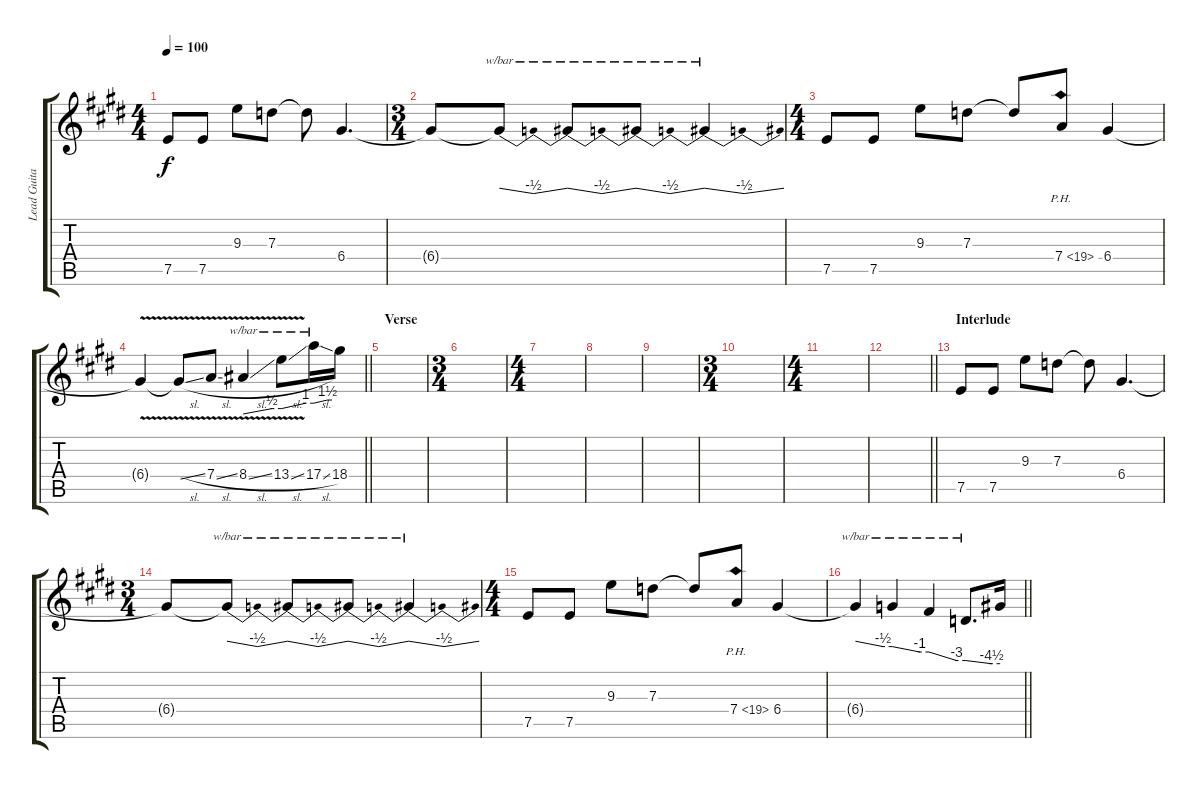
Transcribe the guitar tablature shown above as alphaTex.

\track ("Lead Guitar" "Lead Guita") {instrument distortionguitar}
\staff {score tabs}
\tuning (E4 B3 G3 D3 A2 E2) {hide}
\ts (4 4)
\tempo 100
\clef g2
\ks e
7.5.8{dy f} 7.5.8 9.3.8 7.3.8 7.3{t}.8 6.4.4{d} |
\ts (3 4)
6.4{t}.8 6.4{t}.8{tbe (dip default 0 0 30 -2 60 0)} 6.4{t}.8{tbe (dip default 0 0 30 -2 60 0)} 6.4{t}.8{tbe (dip default 0 0 30 -2 60 0)} 6.4{t}.4{tbe (dip default 0 0 30 -2 60 0)} |
\ts (4 4)
7.5.8 7.5.8 9.3.8 7.3.8 7.3{t}.8 7.4{ph 12}.8 6.4.4 |
\barLineRight lightlight
6.4{v t}.4 6.4{v sl t}.8 7.4{v sl}.8 8.4{v sl}.4{tbe (custom default 0 0 45 2 60 2)} 13.4{v sl}.8{tbe (custom default 0 2 45 4 60 4)} 17.4{sl}.16{tbe (custom default 0 4 45 6 60 6)} 18.4.16 |
\section ("" "Verse")
|
\ts (3 4)
|
\ts (4 4)
|
|
|
\ts (3 4)
|
\ts (4 4)
|
\barLineRight lightlight
|
\section ("" "Interlude")
7.5.8 7.5.8 9.3.8 7.3.8 7.3{t}.8 6.4.4{d} |
\ts (3 4)
6.4{t}.8 6.4{t}.8{tbe (dip default 0 0 30 -2 60 0)} 6.4{t}.8{tbe (dip default 0 0 30 -2 60 0)} 6.4{t}.8{tbe (dip default 0 0 30 -2 60 0)} 6.4{t}.4{tbe (dip default 0 0 30 -2 60 0)} |
\ts (4 4)
7.5.8 7.5.8 9.3.8 7.3.8 7.3{t}.8 7.4{ph 12}.8 6.4.4 |
\barLineRight lightlight
6.4{t}.4{tbe (custom default 0 0 45 -2 60 -2)} 6.4{t}.4{tbe (custom default 0 -2 45 -4 60 -4)} 6.4{t}.4{tbe (custom default 0 -4 45 -12 60 -12)} 6.4{t}.8{d tbe (custom default 0 -12 45 -18 60 -18)} 6.4{t}.16
